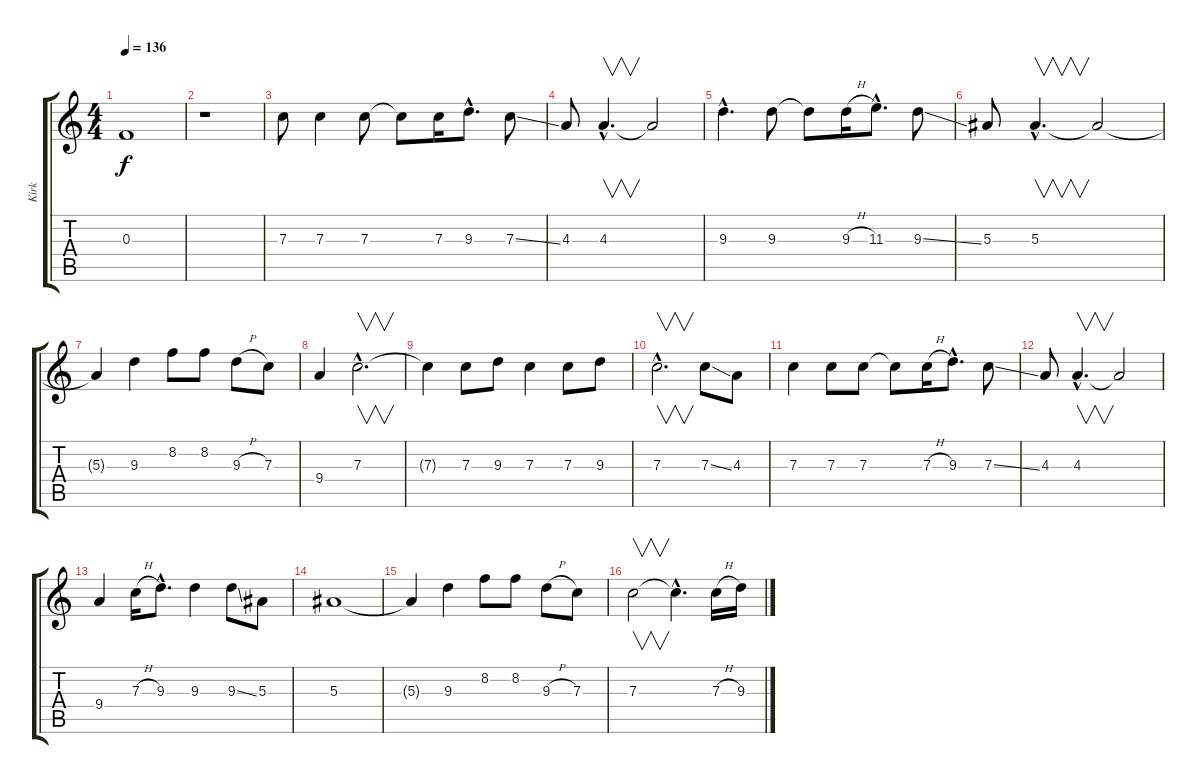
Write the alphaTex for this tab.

\track ("Kirk" "Kirk") {instrument distortionguitar}
\staff {score tabs}
\tuning (D4 A3 F3 C3 G2 D2) {hide}
\ts (4 4)
\tempo 136
\clef g2
\ks c
0.3.1{dy f} |
r.1 |
7.3.8 7.3.4 7.3.8 7.3{t}.8 7.3.16 9.3{hac}.8{d} 7.3{ss}.8 |
4.3.8 4.3{hac}.4{v d} 4.3{t}.2 |
9.3{hac}.4{d} 9.3.8 9.3{t}.8 9.3{h}.16 11.3{hac}.8{d} 9.3{ss}.8 |
5.3.8 5.3{hac}.4{v d} 5.3{t}.2 |
5.3{t}.4 9.3.4 8.2.8 8.2.8 9.3{h}.8 7.3.8 |
9.4.4 7.3{hac}.2{v d} |
7.3{t}.4 7.3.8 9.3.8 7.3.4 7.3.8 9.3.8 |
7.3{hac}.2{v d} 7.3{ss}.8 4.3.8 |
7.3.4 7.3.8 7.3.8 7.3{t}.8 7.3{h}.16 9.3{hac}.8{d} 7.3{ss}.8 |
4.3.8 4.3{hac}.4{v d} 4.3{t}.2 |
9.4.4 7.3{h}.16 9.3{hac}.8{d} 9.3.4 9.3{ss}.8 5.3.8 |
5.3.1 |
5.3{t}.4 9.3.4 8.2.8 8.2.8 9.3{h}.8 7.3.8 |
7.3.2{v} 7.3{hac t}.4{d} 7.3{h}.16 9.3{h}.16
